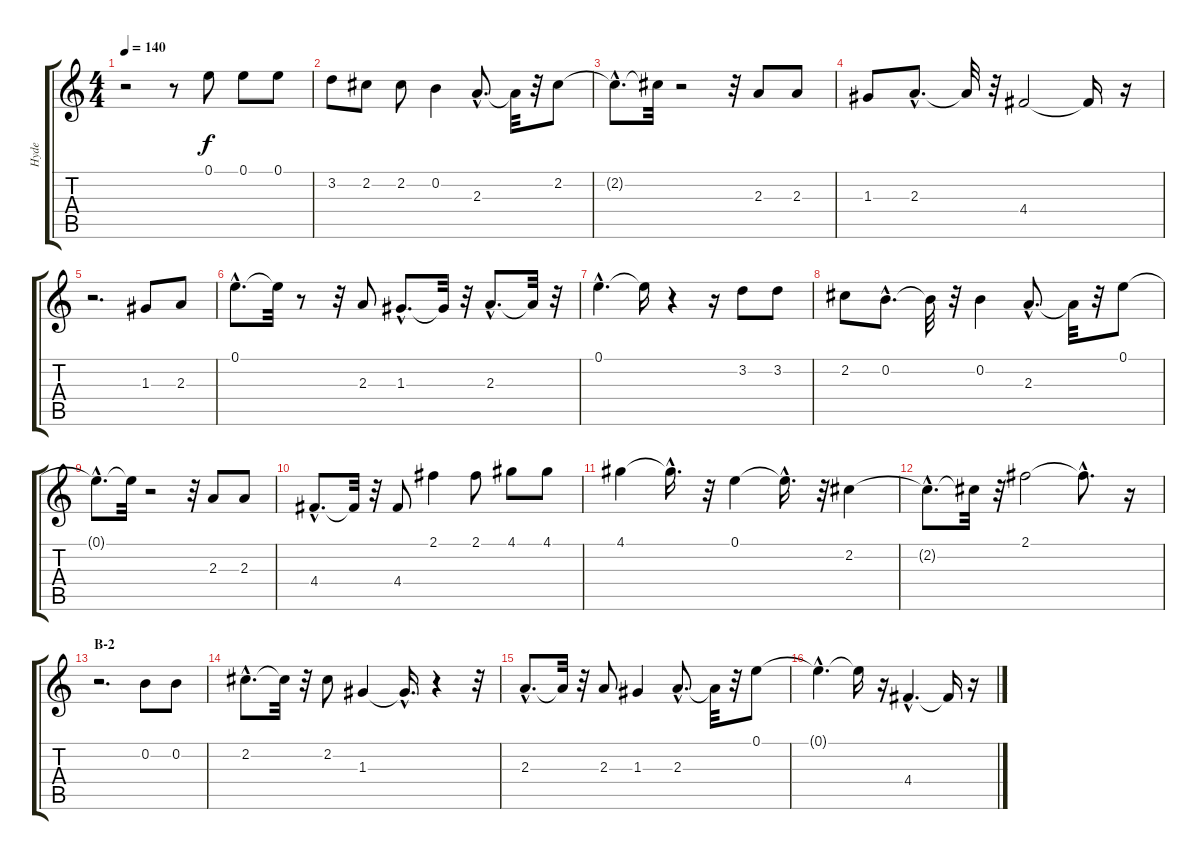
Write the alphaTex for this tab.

\track ("Hyde" "Hyde") {instrument acousticguitarnylon}
\staff {score tabs}
\tuning (E4 B3 G3 D3 A2 E2) {hide}
\ts (4 4)
\tempo 140
\clef g2
\ks c
r.2{dy f} r.8 0.1.8 0.1.8 0.1.8 |
3.2.8 2.2.8 2.2.8 0.2.4 2.3{hac}.8{d} 2.3{t}.32 r.32 2.2.8 |
2.2{hac t}.8{d} 2.2{t}.32 r.2 r.32 2.3.8 2.3.8 |
1.3.8 2.3{hac}.8{d} 2.3{t}.32 r.32 4.4.2 4.4{t}.16 r.16 |
r.2{d} 1.3.8 2.3.8 |
0.1{hac}.8{d} 0.1{t}.32 r.8 r.32 2.3.8 1.3{hac}.8{d} 1.3{t}.32 r.32 2.3{hac}.8{d} 2.3{t}.32 r.32 |
0.1{hac}.4{d} 0.1{t}.16 r.4 r.16 3.2.8 3.2.8 |
2.2.8 0.2{hac}.8{d} 0.2{t}.32 r.32 0.2.4 2.3{hac}.8{d} 2.3{t}.32 r.32 0.1.8 |
0.1{hac t}.8{d} 0.1{t}.32 r.2 r.32 2.3.8 2.3.8 |
4.4{hac}.8{d} 4.4{t}.32 r.32 4.4.8 2.1.4 2.1.8 4.1.8 4.1.8 |
4.1.4 4.1{hac t}.16{d} r.32 0.1.4 0.1{hac t}.16{d} r.32 2.2.4 |
2.2{hac t}.8{d} 2.2{t}.32 r.32 2.1.2 2.1{hac t}.8{d} r.16 |
\section ("" "B-2")
r.2{d} 0.2.8 0.2.8 |
2.2{hac}.8{d} 2.2{t}.32 r.32 2.2.8 1.3.4 1.3{hac t}.16{d} r.4 r.32 |
2.3{hac}.8{d} 2.3{t}.32 r.32 2.3.8 1.3.4 2.3{hac}.8{d} 2.3{t}.32 r.32 0.1.8 |
0.1{hac t}.4{d} 0.1{t}.16 r.16 4.4{hac}.4{d} 4.4{t}.16 r.16
